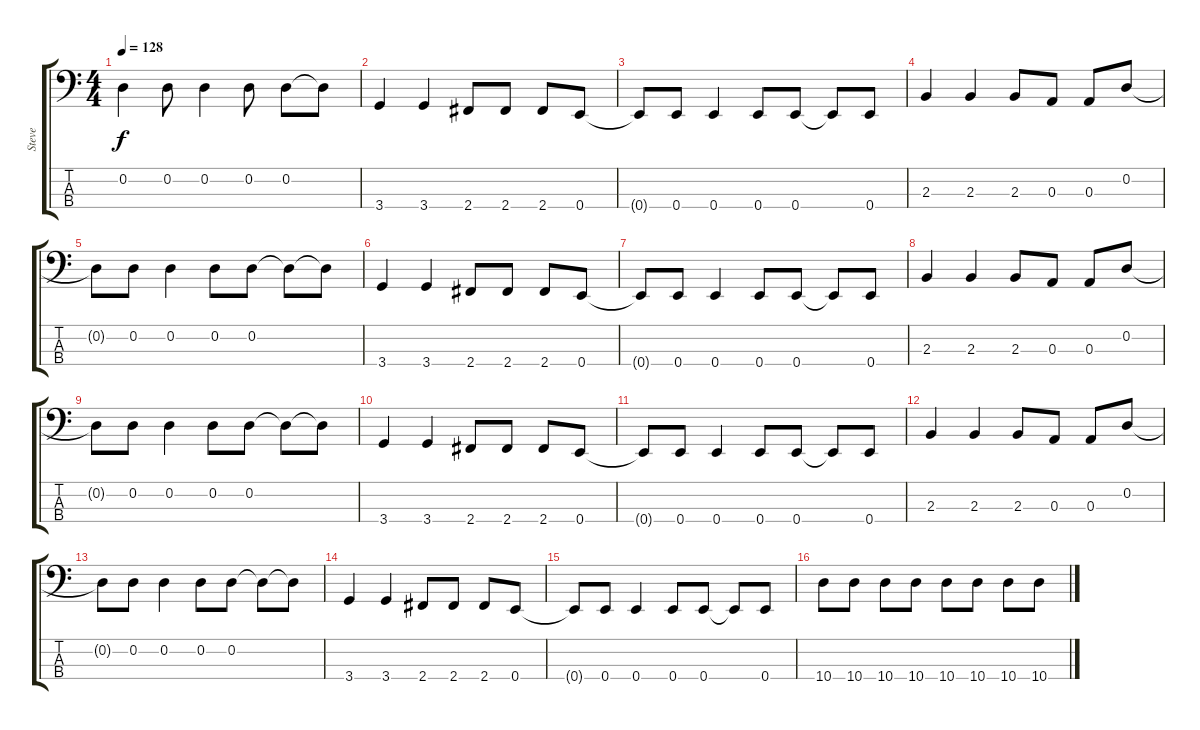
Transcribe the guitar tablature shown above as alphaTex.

\track ("Steve" "Steve") {instrument electricbasspick}
\staff {score tabs}
\tuning (G2 D2 A1 E1) {hide}
\ts (4 4)
\tempo 128
\clef f4
\ks c
0.2.4{dy f volume 13} 0.2.8 0.2.4 0.2.8 0.2.8 0.2{t}.8 |
3.4.4 3.4.4 2.4.8 2.4.8 2.4.8 0.4.8 |
0.4{t}.8 0.4.8 0.4.4 0.4.8 0.4.8 0.4{t}.8 0.4.8 |
2.3.4 2.3.4 2.3.8 0.3.8 0.3.8 0.2.8 |
0.2{t}.8 0.2.8 0.2.4 0.2.8 0.2.8 0.2{t}.8 0.2{t}.8 |
3.4.4 3.4.4 2.4.8 2.4.8 2.4.8 0.4.8 |
0.4{t}.8 0.4.8 0.4.4 0.4.8 0.4.8 0.4{t}.8 0.4.8 |
2.3.4 2.3.4 2.3.8 0.3.8 0.3.8 0.2.8 |
0.2{t}.8 0.2.8 0.2.4 0.2.8 0.2.8 0.2{t}.8 0.2{t}.8 |
3.4.4 3.4.4 2.4.8 2.4.8 2.4.8 0.4.8 |
0.4{t}.8 0.4.8 0.4.4 0.4.8 0.4.8 0.4{t}.8 0.4.8 |
2.3.4 2.3.4 2.3.8 0.3.8 0.3.8 0.2.8 |
0.2{t}.8 0.2.8 0.2.4 0.2.8 0.2.8 0.2{t}.8 0.2{t}.8 |
3.4.4 3.4.4 2.4.8 2.4.8 2.4.8 0.4.8 |
0.4{t}.8 0.4.8 0.4.4 0.4.8 0.4.8 0.4{t}.8 0.4.8 |
10.4.8 10.4.8 10.4.8 10.4.8 10.4.8 10.4.8 10.4.8 10.4.8
